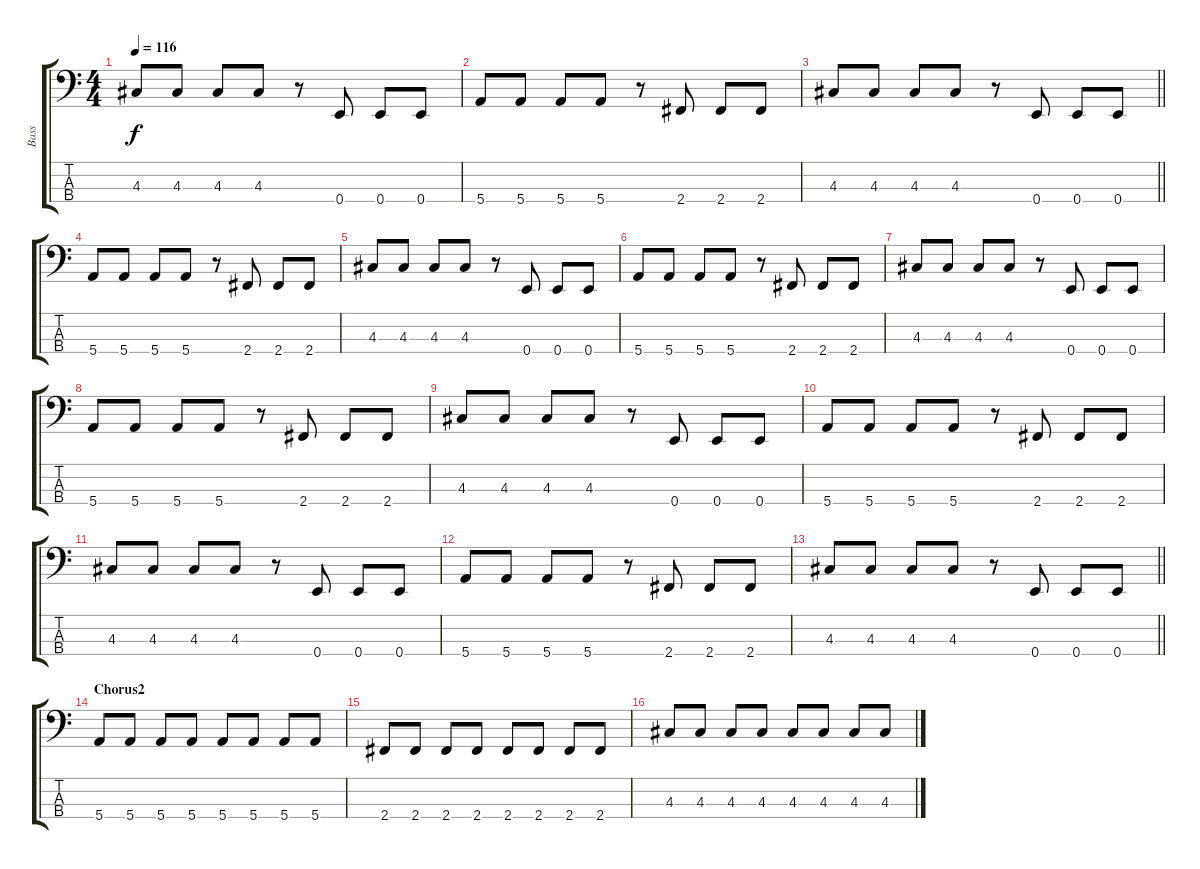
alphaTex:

\track ("Bass" "Bass") {instrument electricbassfinger}
\staff {score tabs}
\tuning (G2 D2 A1 E1) {hide}
\ts (4 4)
\tempo 116
\clef f4
\ks c
4.3.8{dy f} 4.3.8 4.3.8 4.3.8 r.8 0.4.8 0.4.8 0.4.8 |
5.4.8 5.4.8 5.4.8 5.4.8 r.8 2.4.8 2.4.8 2.4.8 |
\barLineRight lightlight
4.3.8 4.3.8 4.3.8 4.3.8 r.8 0.4.8 0.4.8 0.4.8 |
5.4.8 5.4.8 5.4.8 5.4.8 r.8 2.4.8 2.4.8 2.4.8 |
4.3.8 4.3.8 4.3.8 4.3.8 r.8 0.4.8 0.4.8 0.4.8 |
5.4.8 5.4.8 5.4.8 5.4.8 r.8 2.4.8 2.4.8 2.4.8 |
4.3.8 4.3.8 4.3.8 4.3.8 r.8 0.4.8 0.4.8 0.4.8 |
5.4.8 5.4.8 5.4.8 5.4.8 r.8 2.4.8 2.4.8 2.4.8 |
4.3.8 4.3.8 4.3.8 4.3.8 r.8 0.4.8 0.4.8 0.4.8 |
5.4.8 5.4.8 5.4.8 5.4.8 r.8 2.4.8 2.4.8 2.4.8 |
4.3.8 4.3.8 4.3.8 4.3.8 r.8 0.4.8 0.4.8 0.4.8 |
5.4.8 5.4.8 5.4.8 5.4.8 r.8 2.4.8 2.4.8 2.4.8 |
\barLineRight lightlight
4.3.8 4.3.8 4.3.8 4.3.8 r.8 0.4.8 0.4.8 0.4.8 |
\section ("" "Chorus2")
5.4.8 5.4.8 5.4.8 5.4.8 5.4.8 5.4.8 5.4.8 5.4.8 |
2.4.8 2.4.8 2.4.8 2.4.8 2.4.8 2.4.8 2.4.8 2.4.8 |
4.3.8 4.3.8 4.3.8 4.3.8 4.3.8 4.3.8 4.3.8 4.3.8
